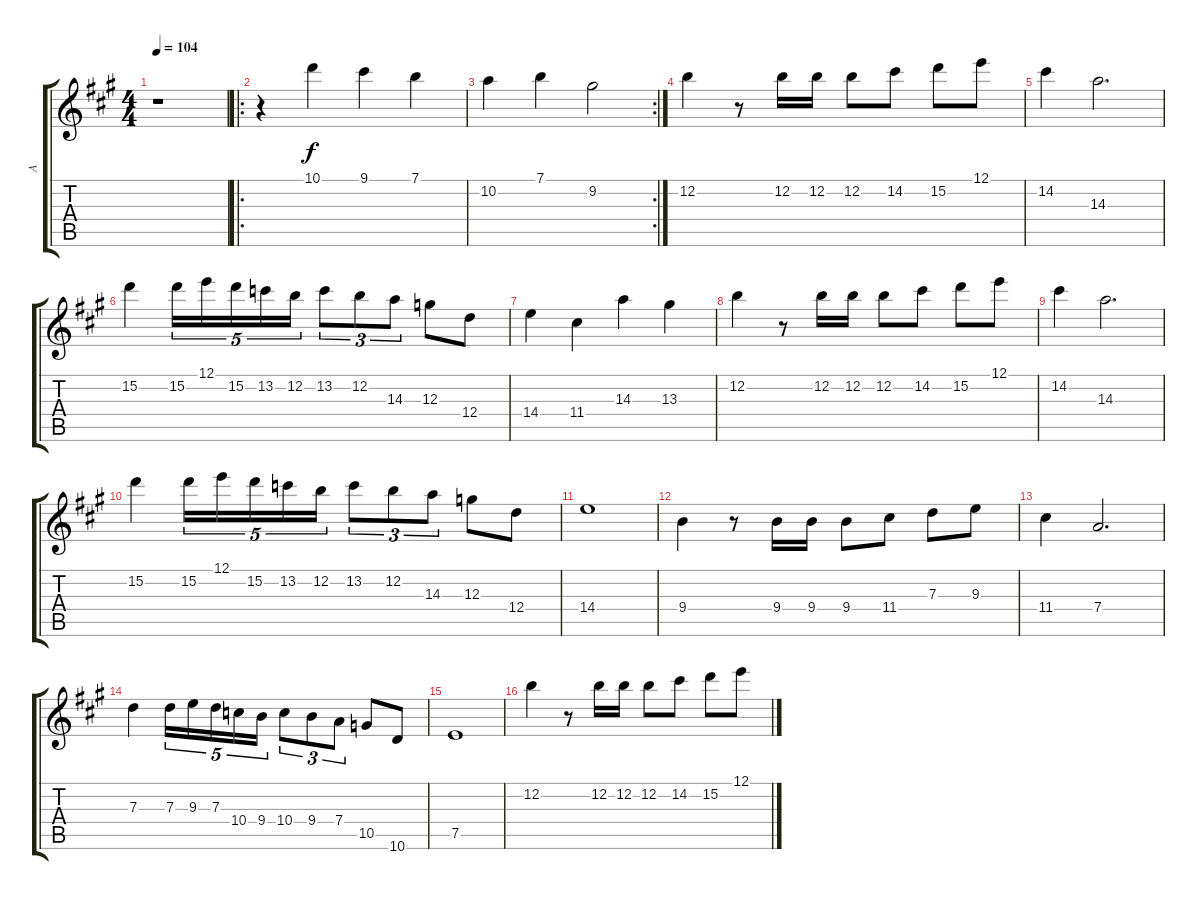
\track ("A" "A") {instrument electricguitarjazz}
\staff {score tabs}
\tuning (E4 B3 G3 D3 A2 E2) {hide}
\ts (4 4)
\tempo 104
\clef g2
\ks a
r.1{dy f} |
\ro
r.4 10.1.4 9.1.4 7.1.4 |
\rc 2
10.2.4 7.1.4 9.2.2 |
12.2.4 r.8 12.2.16 12.2.16 12.2.8 14.2.8 15.2.8 12.1.8 |
14.2.4 14.3.2{d} |
15.2.4 15.2.16{tu (5 4)} 12.1.16{tu (5 4)} 15.2.16{tu (5 4)} 13.2.16{tu (5 4)} 12.2.16{tu (5 4)} 13.2.8{tu (3 2)} 12.2.8{tu (3 2)} 14.3.8{tu (3 2)} 12.3.8 12.4.8 |
14.4.4 11.4.4 14.3.4 13.3.4 |
12.2.4 r.8 12.2.16 12.2.16 12.2.8 14.2.8 15.2.8 12.1.8 |
14.2.4 14.3.2{d} |
15.2.4 15.2.16{tu (5 4)} 12.1.16{tu (5 4)} 15.2.16{tu (5 4)} 13.2.16{tu (5 4)} 12.2.16{tu (5 4)} 13.2.8{tu (3 2)} 12.2.8{tu (3 2)} 14.3.8{tu (3 2)} 12.3.8 12.4.8 |
14.4.1 |
9.4.4 r.8 9.4.16 9.4.16 9.4.8 11.4.8 7.3.8 9.3.8 |
11.4.4 7.4.2{d} |
7.3.4 7.3.16{tu (5 4)} 9.3.16{tu (5 4)} 7.3.16{tu (5 4)} 10.4.16{tu (5 4)} 9.4.16{tu (5 4)} 10.4.8{tu (3 2)} 9.4.8{tu (3 2)} 7.4.8{tu (3 2)} 10.5.8 10.6.8 |
7.5.1 |
12.2.4 r.8 12.2.16 12.2.16 12.2.8 14.2.8 15.2.8 12.1.8
